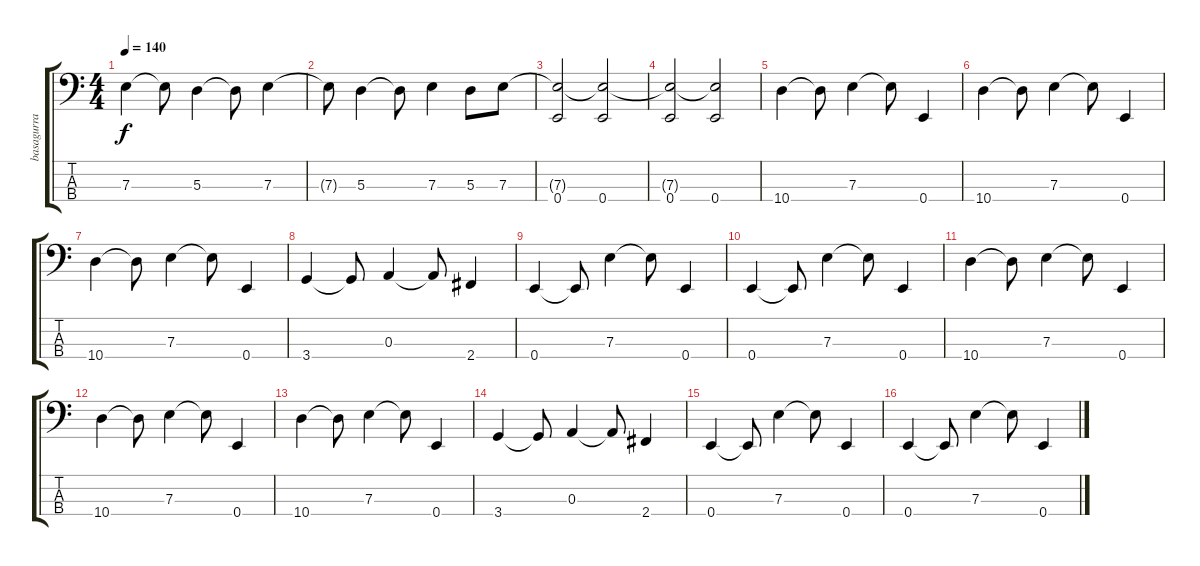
\track ("basagurra" "basagurra") {instrument electricbassfinger}
\staff {score tabs}
\tuning (G2 D2 A1 E1) {hide}
\ts (4 4)
\tempo 140
\clef f4
\ks c
7.3.4{dy f} 7.3{t}.8 5.3.4 5.3{t}.8 7.3.4 |
7.3{t}.8 5.3.4 5.3{t}.8 7.3.4 5.3.8 7.3.8 |
(7.3{t} 0.4).2 (7.3{t} 0.4).2 |
(7.3{t} 0.4).2 (7.3{t} 0.4).2 |
10.4.4 10.4{t}.8 7.3.4 7.3{t}.8 0.4.4 |
10.4.4 10.4{t}.8 7.3.4 7.3{t}.8 0.4.4 |
10.4.4 10.4{t}.8 7.3.4 7.3{t}.8 0.4.4 |
3.4.4 3.4{t}.8 0.3.4 0.3{t}.8 2.4.4 |
0.4.4 0.4{t}.8 7.3.4 7.3{t}.8 0.4.4 |
0.4.4 0.4{t}.8 7.3.4 7.3{t}.8 0.4.4 |
10.4.4 10.4{t}.8 7.3.4 7.3{t}.8 0.4.4 |
10.4.4 10.4{t}.8 7.3.4 7.3{t}.8 0.4.4 |
10.4.4 10.4{t}.8 7.3.4 7.3{t}.8 0.4.4 |
3.4.4 3.4{t}.8 0.3.4 0.3{t}.8 2.4.4 |
0.4.4 0.4{t}.8 7.3.4 7.3{t}.8 0.4.4 |
0.4.4 0.4{t}.8 7.3.4 7.3{t}.8 0.4.4
